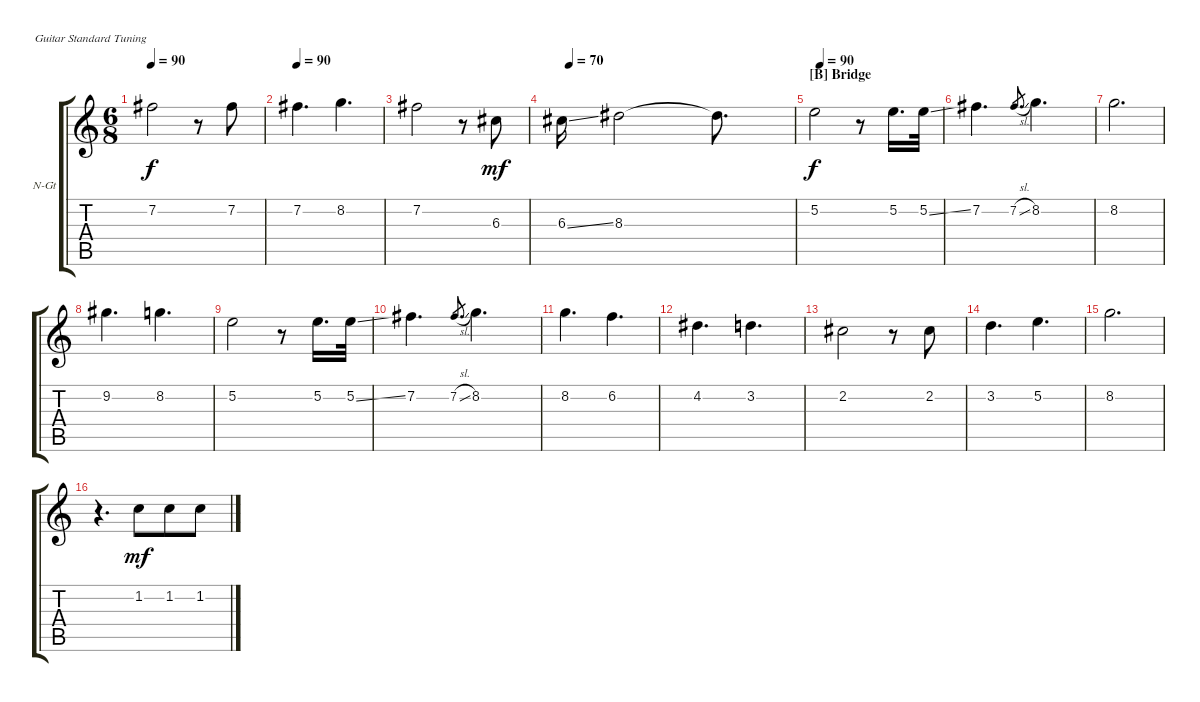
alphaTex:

\defaultSystemsLayout 4
\bracketExtendMode groupsimilarinstruments
\firstSystemTrackNameOrientation horizontal
\otherSystemsTrackNameOrientation horizontal
\track ("Lead Guitar" "N-Gt") {instrument acousticguitarnylon}
\staff {score tabs}
\tuning (E4 B3 G3 D3 A2 E2)
\ts (6 8)
\tempo 90
\clef g2
\scale
0.333333
\ks c
7.2.2{dy f} r.8 7.2.8 |
\tempo (90 0.00625)
\scale
0.333333 7.2.4{d} 8.2.4{d} |
\scale
0.333333 7.2.2 r.8 6.3.8{dy mf} |
\tempo (70 0.0375)
\scale
0.333333 6.3{ss}.16 8.3.2 8.3{t}.8{d} |
\section ("B" "Bridge")
\tempo (90 0.05)
5.2.2{dy f} r.8 5.2.16{d} 5.2{ss}.32 |
7.2.4{d} 7.2{sl}.8{d gr} 8.2.4{d} |
8.2.2{d} |
9.2.4{d} 8.2.4{d} |
5.2.2 r.8 5.2.16{d} 5.2{ss}.32 |
7.2.4{d} 7.2{sl}.8{d gr} 8.2.4{d} |
8.2.4{d} 6.2.4{d} |
4.2.4{d} 3.2.4{d} |
2.2.2 r.8 2.2.8 |
3.2.4{d} 5.2.4{d} |
8.2.2{d} |
r.4{d} 1.2.8{dy mf} 1.2.8 1.2.8
